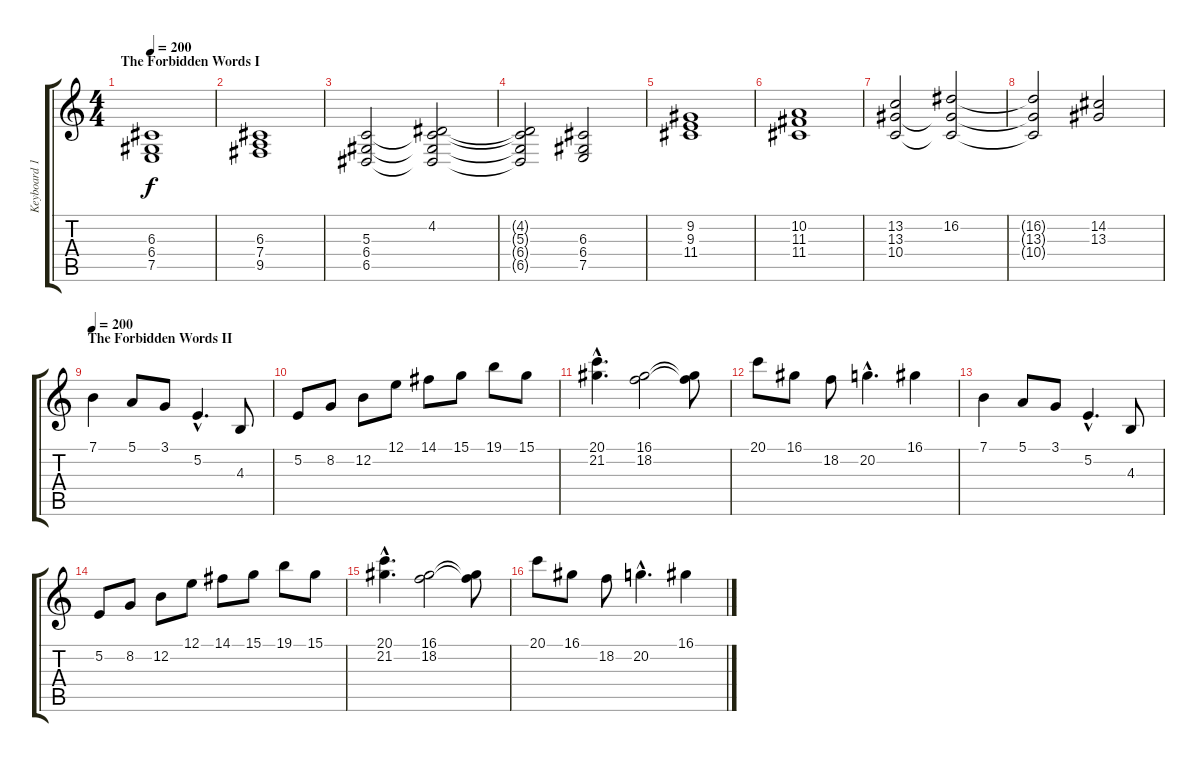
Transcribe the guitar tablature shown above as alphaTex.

\track ("Keyboard 1" "Keyboard 1") {instrument stringensemble1}
\staff {score tabs}
\tuning (E4 B3 G3 D3 A2 E2) {hide}
\ts (4 4)
\section ("" "The Forbidden Words I")
\tempo 200
\tempo 100
\tempo 200
\clef g2
\ks c
(6.3 6.4 7.5).1{dy f instrument stringensemble2} |
(6.3 7.4 9.5).1 |
(5.3 6.4 6.5).2 (4.2 5.3{t} 6.4{t} 6.5{t}).2 |
(4.2{t} 5.3{t} 6.4{t} 6.5{t}).2 (6.3 6.4 7.5).2 |
(9.2 9.3 11.4).1 |
(10.2 11.3 11.4).1 |
(13.2 13.3 10.4).2 (16.2 13.3{t} 10.4{t}).2 |
(16.2{t} 13.3{t} 10.4{t}).2 (14.2 13.3).2 |
\section ("" "The Forbidden Words II")
\tempo 200
7.1.4{instrument stringensemble1} 5.1.8 3.1.8 5.2{hac}.4{d} 4.3.8 |
5.2.8 8.2.8 12.2.8 12.1.8 14.1.8 15.1.8 19.1.8 15.1.8 |
(20.1{hac} 21.2{hac}).4{d} (16.1 18.2).2 (16.1{t} 18.2{t}).8 |
20.1.8 16.1.8 18.2.8 20.2{hac}.4{d} 16.1.4 |
7.1.4 5.1.8 3.1.8 5.2{hac}.4{d} 4.3.8 |
5.2.8 8.2.8 12.2.8 12.1.8 14.1.8 15.1.8 19.1.8 15.1.8 |
(20.1{hac} 21.2{hac}).4{d} (16.1 18.2).2 (16.1{t} 18.2{t}).8 |
20.1.8 16.1.8 18.2.8 20.2{hac}.4{d} 16.1.4
